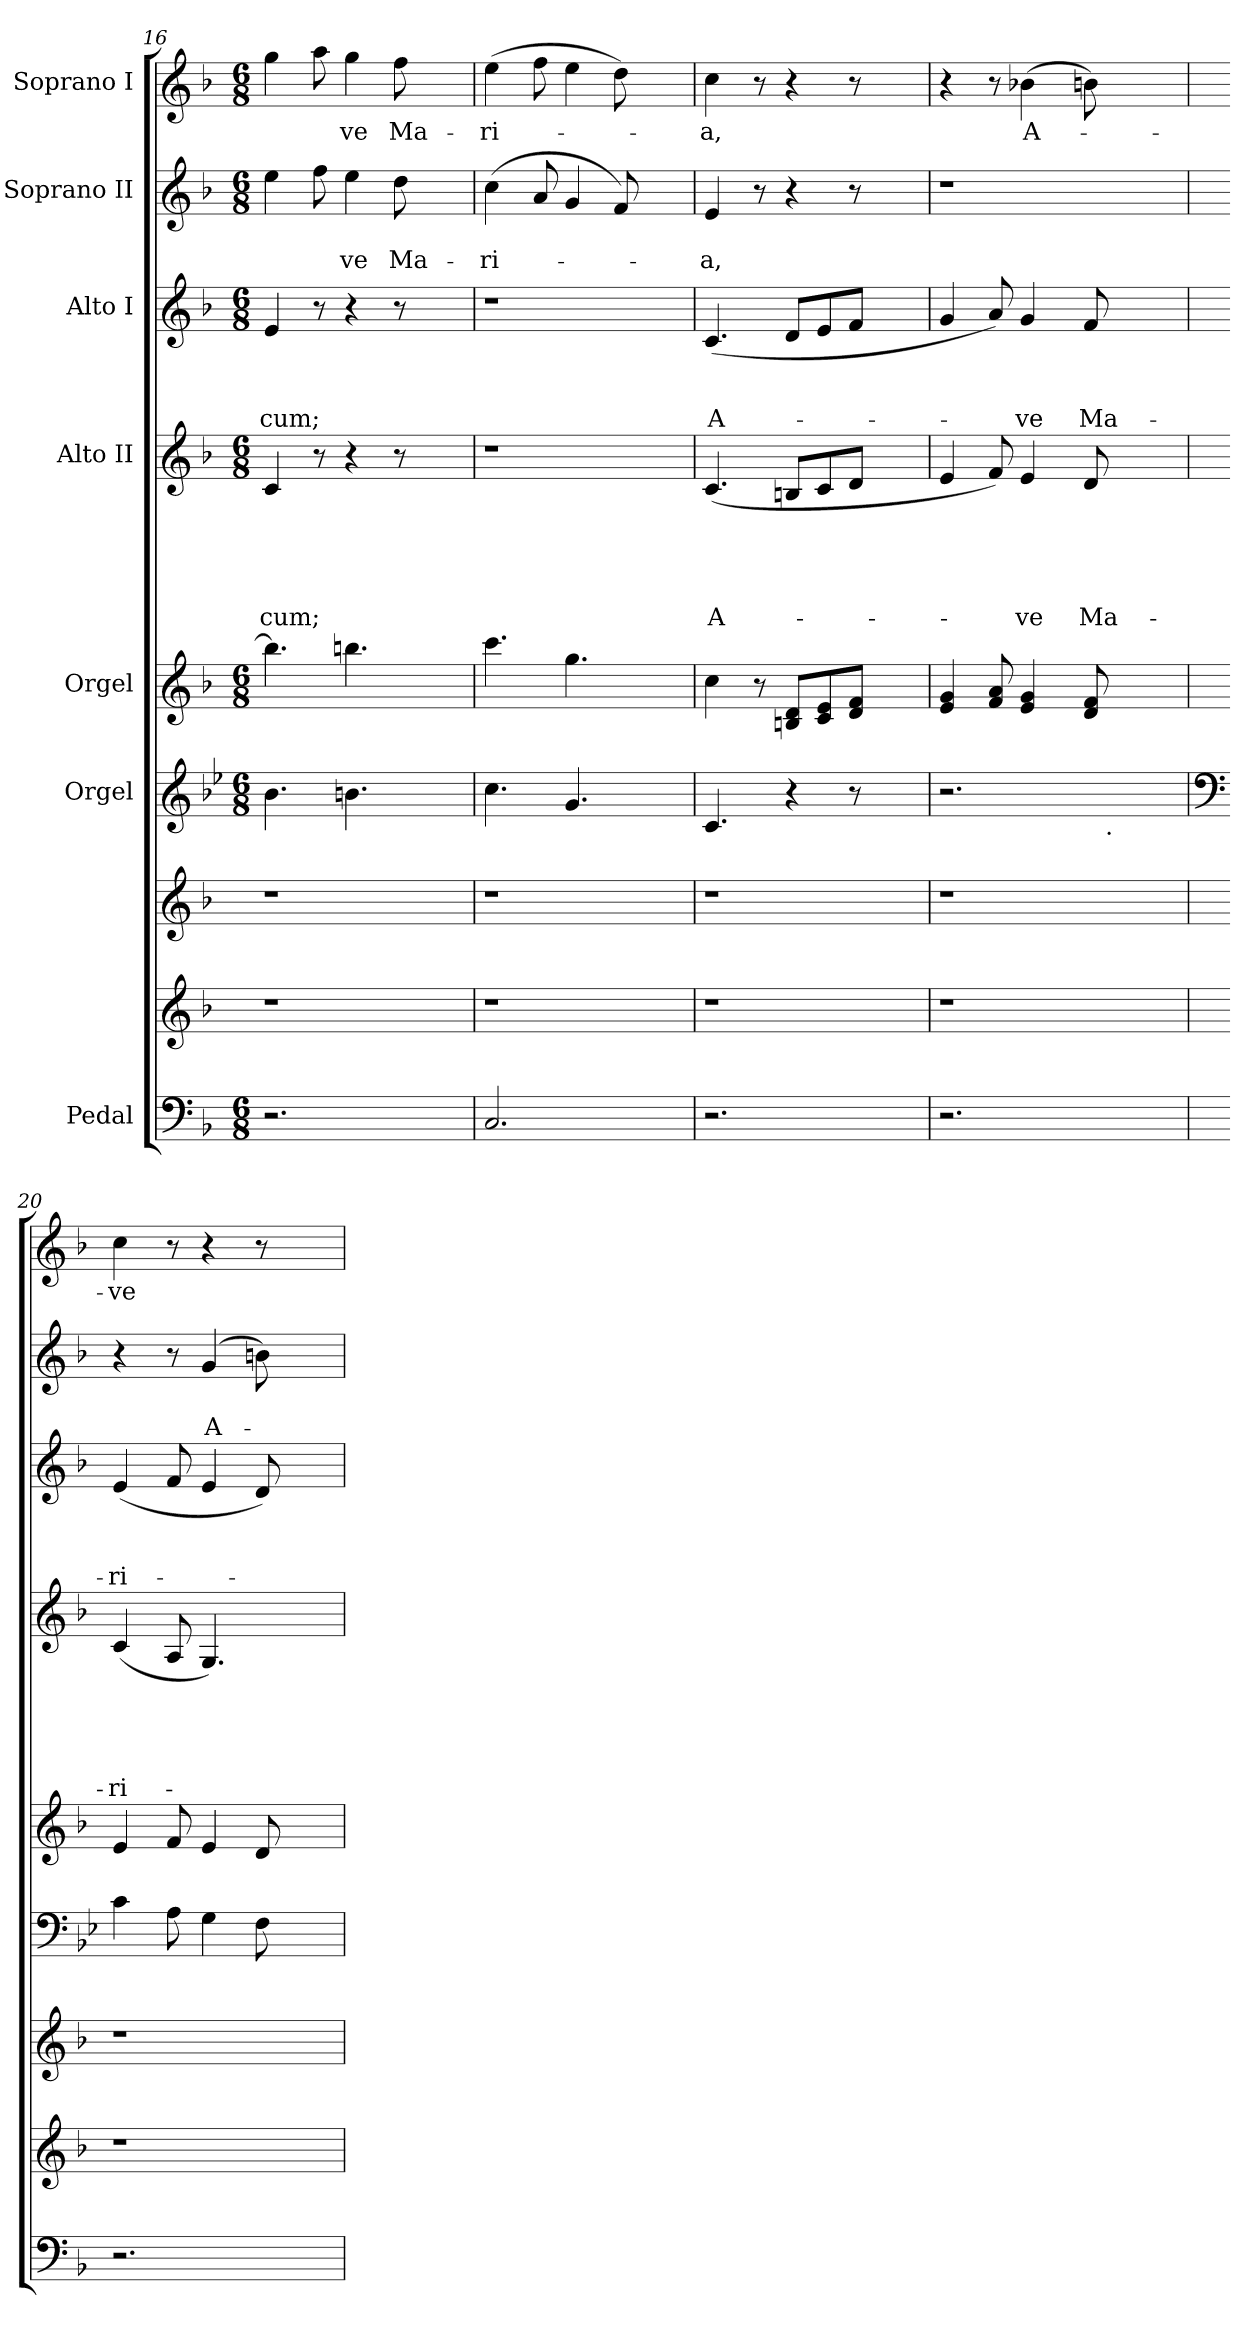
**kern	**kern	**kern	**kern	**kern	**kern	**text	**text	**text	**text	**text	**kern	**text	**text	**text	**kern	**text	**text	**kern	**text
*part9	*part8	*part7	*part6	*part5	*part4	*part4	*part4	*part4	*part4	*part4	*part3	*part3	*part3	*part3	*part2	*part2	*part2	*part1	*part1
*staff9	*staff8	*staff7	*staff6	*staff5	*staff4	*staff4	*staff4	*staff4	*staff4	*staff4	*staff3	*staff3	*staff3	*staff3	*staff2	*staff2	*staff2	*staff1	*staff1
*I"Pedal	*	*	*I"Orgel	*I"Orgel	*I"Alto II	*	*	*	*	*	*I"Alto I	*	*	*	*I"Soprano II	*	*	*I"Soprano I	*
*clefF4	*clefG2	*clefG2	*clefG2	*clefG2	*clefG2	*	*	*	*	*	*clefG2	*	*	*	*clefG2	*	*	*clefG2	*
*k[b-]	*k[b-]	*k[b-]	*k[b-e-]	*k[b-]	*k[b-]	*	*	*	*	*	*k[b-]	*	*	*	*k[b-]	*	*	*k[b-]	*
*F:	*F:	*F:	*B-:	*F:	*F:	*	*	*	*	*	*F:	*	*	*	*F:	*	*	*F:	*
*M6/8	*	*	*M6/8	*M6/8	*M6/8	*	*	*	*	*	*M6/8	*	*	*	*M6/8	*	*	*M6/8	*
=16	=16	=16	=16	=16	=16	=16	=16	=16	=16	=16	=16	=16	=16	=16	=16	=16	=16	=16	=16
!	!	!	!	!	!	!	!	!	!	!LO:LY:b	!	!	!	!LO:LY:b	!	!	!	!	!
2.r	1r	1r	4.b-\	4.bb-\]	4c/	.	.	.	.	-cum;	4e/	.	.	-cum;	4ee\	.	.	4gg\	.
.	.	.	.	.	8r	.	.	.	.	.	8r	.	.	.	8ff\	.	.	8aa\	.
!	!	!	!	!	!	!	!	!	!	!	!	!	!	!	!	!	!LO:LY:b	!	!LO:LY:b
.	.	.	4.bn\	4.bbn\	4r	.	.	.	.	.	4r	.	.	.	4ee\	.	-ve	4gg\	ve
!	!	!	!	!	!	!	!	!	!	!	!	!	!	!	!	!	!LO:LY:b	!	!LO:LY:b
.	.	.	.	.	8r	.	.	.	.	.	8r	.	.	.	8dd\	.	Ma-	8ff\	Ma-
4ryy	.	.	4ryy	4ryy	4ryy	.	.	.	.	.	4ryy	.	.	.	4ryy	.	.	4ryy	.
=17	=17	=17	=17	=17	=17	=17	=17	=17	=17	=17	=17	=17	=17	=17	=17	=17	=17	=17	=17
!	!	!	!	!	!LO:N:vis=1	!	!	!	!	!	!LO:N:vis=1	!	!	!	!	!	!LO:LY:b	!	!LO:LY:b
2.C/	1r	1r	4.cc\	4.ccc\	2.r	.	.	.	.	.	2.r	.	.	.	(>4cc\	.	-ri-	(>4ee\	-ri-
.	.	.	.	.	.	.	.	.	.	.	.	.	.	.	8a/	.	.	8ff\	.
.	.	.	4.g/	4.gg\	.	.	.	.	.	.	.	.	.	.	4g/	.	.	4ee\	.
.	.	.	.	.	.	.	.	.	.	.	.	.	.	.	8f/)	.	.	8dd\)	.
4ryy	.	.	4ryy	4ryy	4ryy	.	.	.	.	.	4ryy	.	.	.	4ryy	.	.	4ryy	.
=18	=18	=18	=18	=18	=18	=18	=18	=18	=18	=18	=18	=18	=18	=18	=18	=18	=18	=18	=18
!	!	!	!	!	!	!	!	!	!	!LO:LY:b	!	!	!	!LO:LY:b	!	!	!LO:LY:b	!	!LO:LY:b
2.r	1r	1r	4.c/	4cc\	(<4.c/	.	.	.	.	A-	(<4.c/	.	.	A-	4e/	.	-a,	4cc\	-a,
.	.	.	.	8r	.	.	.	.	.	.	.	.	.	.	8r	.	.	8r	.
.	.	.	4r	8Bn/ 8d/L	8Bn/L	.	.	.	.	.	8d/L	.	.	.	4r	.	.	4r	.
.	.	.	.	8c/ 8e/	8c/	.	.	.	.	.	8e/	.	.	.	.	.	.	.	.
.	.	.	8r	8d/ 8f/J	8d/J	.	.	.	.	.	8f/J	.	.	.	8r	.	.	8r	.
4ryy	.	.	4ryy	4ryy	4ryy	.	.	.	.	.	4ryy	.	.	.	4ryy	.	.	4ryy	.
=19	=19	=19	=19	=19	=19	=19	=19	=19	=19	=19	=19	=19	=19	=19	=19	=19	=19	=19	=19
!	!	!	!LO:N:vis=1	!	!	!	!	!	!	!	!	!	!	!	!LO:N:vis=1	!	!	!	!
*	*	*	*^	*	*	*	*	*	*	*	*	*	*	*	*	*	*	*	*
2.r	1r	1r	2.r	2ryy	4e/ 4g/	4e/	.	.	.	.	.	4g/	.	.	.	2.r	.	.	4r	.
.	.	.	.	.	8f/ 8a/	8f/)	.	.	.	.	.	8a/)	.	.	.	.	.	.	8r	.
!	!	!	!	!	!	!	!	!	!	!	!LO:LY:b	!	!	!	!LO:LY:b	!	!	!	!	!LO:LY:b
.	.	.	.	.	4e/ 4g/	4e/	.	.	.	.	-ve	4g/	.	.	-ve	.	.	.	(>4b-X\	A-
.	.	.	.	8.ryy	.	.	.	.	.	.	.	.	.	.	.	.	.	.	.	.
!	!	!	!	!	!	!	!	!	!	!	!LO:LY:b	!	!	!	!LO:LY:b	!	!	!	!	!
.	.	.	.	.	8d/ 8f/	8d/	.	.	.	.	Ma-	8f/	.	.	Ma-	.	.	.	8bn\)	.
!	!	!	!	!LO:TX:b:t=.	!	!	!	!	!	!	!	!	!	!	!	!	!	!	!	!
.	.	.	.	4ryy	.	.	.	.	.	.	.	.	.	.	.	.	.	.	.	.
4ryy	.	.	4ryy	.	4ryy	4ryy	.	.	.	.	.	4ryy	.	.	.	4ryy	.	.	4ryy	.
.	.	.	.	16ryy	.	.	.	.	.	.	.	.	.	.	.	.	.	.	.	.
*	*	*	*v	*v	*	*	*	*	*	*	*	*	*	*	*	*	*	*	*	*
=20	=20	=20	=20	=20	=20	=20	=20	=20	=20	=20	=20	=20	=20	=20	=20	=20	=20	=20	=20
*	*	*	*clefF4	*	*	*	*	*	*	*	*	*	*	*	*	*	*	*	*
*	*	*	*^	*	*	*	*	*	*	*	*	*	*	*	*	*	*	*	*
!	!	!	!	!	!	!	!	!	!	!	!LO:LY:b	!	!	!	!LO:LY:b	!	!	!	!	!LO:LY:b
*	*	*	*v	*v	*	*	*	*	*	*	*	*	*	*	*	*	*	*	*	*
2.r	1r	1r	4c\	4e/	(<4c/	.	.	.	.	-ri-	(<4e/	.	.	-ri-	4r	.	.	4cc\	-ve
.	.	.	8A\	8f/	8A/	.	.	.	.	.	8f/	.	.	.	8r	.	.	8r	.
!	!	!	!	!	!	!	!	!	!	!	!	!	!	!	!	!	!LO:LY:b	!	!
.	.	.	4G\	4e/	4.G/)	.	.	.	.	.	4e/	.	.	.	(4g/	.	A-	4r	.
.	.	.	8F\	8d/	.	.	.	.	.	.	8d/)	.	.	.	8bn\)	.	.	8r	.
4ryy	.	.	4ryy	4ryy	4ryy	.	.	.	.	.	4ryy	.	.	.	4ryy	.	.	4ryy	.
=	=	=	=	=	=	=	=	=	=	=	=	=	=	=	=	=	=	=	=
*-	*-	*-	*-	*-	*-	*-	*-	*-	*-	*-	*-	*-	*-	*-	*-	*-	*-	*-	*-
